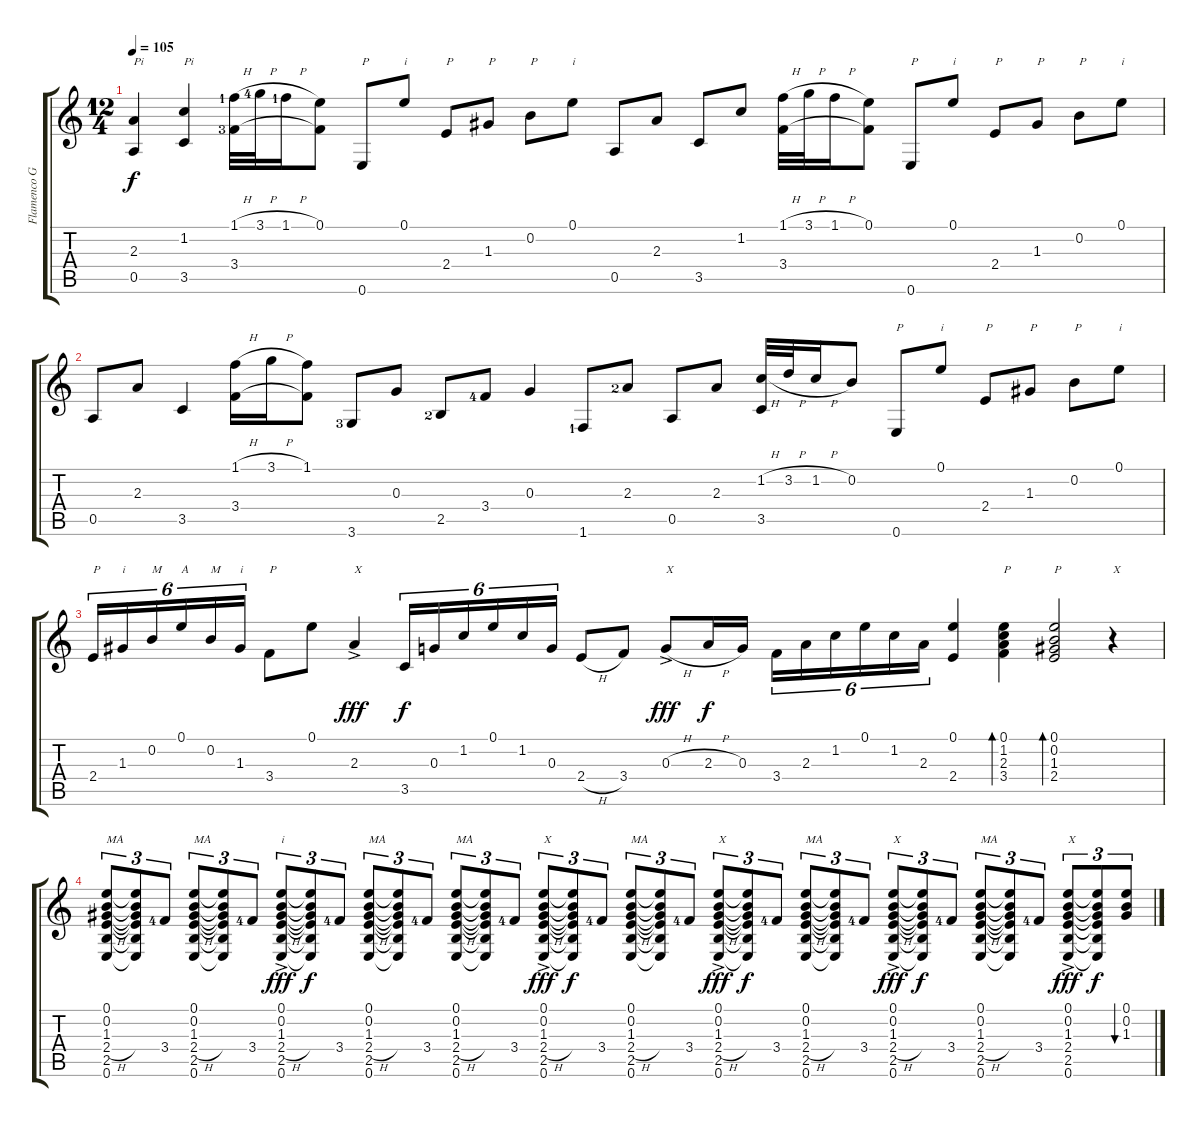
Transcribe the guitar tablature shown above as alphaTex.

\track ("Flamenco Guitar" "Flamenco G") {instrument acousticguitarnylon}
\staff {score tabs}
\tuning (E4 B3 G3 D3 A2 E2) {hide}
\ts (12 4)
\tempo 105
\clef g2
\ks c
(2.3 0.5).4{txt "Pi" dy f instrument acousticguitarnylon} (1.2 3.5).4{txt "Pi"} (1.1{h lf 2} 3.4{lf 4}).32 3.1{h lf 5}.32 1.1{h lf 2}.16 (0.1 3.4{t}).8 0.6.8{txt "P"} 0.1.8{txt "i"} 2.4.8{txt "P"} 1.3.8{txt "P"} 0.2.8{txt "P"} 0.1.8{txt "i"} 0.5.8 2.3.8 3.5.8 1.2.8 (1.1{h} 3.4).32 3.1{h}.32 1.1{h}.16 (0.1 3.4{t}).8 0.6.8{txt "P"} 0.1.8{txt "i"} 2.4.8{txt "P"} 1.3.8{txt "P"} 0.2.8{txt "P"} 0.1.8{txt "i"} |
0.5.8 2.3.8 3.5.4 (1.1{h} 3.4).16 3.1{h}.16 (1.1 3.4{t}).8 3.6{lf 4}.8 0.3.8 2.5{lf 3}.8 3.4{lf 5}.8 0.3.4 1.6{lf 2}.8 2.3{lf 3}.8 0.5.8 2.3.8 (1.2{h} 3.5).32 3.2{h}.32 1.2{h}.16 0.2.8 0.6.8{txt "P"} 0.1.8{txt "i"} 2.4.8{txt "P"} 1.3.8{txt "P"} 0.2.8{txt "P"} 0.1.8{txt "i"} |
2.4.16{tu (6 4) txt "P"} 1.3.16{tu (6 4) txt "i"} 0.2.16{tu (6 4) txt "M"} 0.1.16{tu (6 4) txt "A"} 0.2.16{tu (6 4) txt "M"} 1.3.16{tu (6 4) txt "i"} 3.4.8{txt "P"} 0.1.8 2.3{ac}.4{txt "X" dy fff} 3.5.16{tu (6 4) dy f} 0.3.16{tu (6 4)} 1.2.16{tu (6 4)} 0.1.16{tu (6 4)} 1.2.16{tu (6 4)} 0.3.16{tu (6 4)} 2.4{h}.8 3.4.8 0.3{h ac}.8{txt "X" dy fff} 2.3{h}.16{dy f} 0.3.16 3.4.16{tu (6 4)} 2.3.16{tu (6 4)} 1.2.16{tu (6 4)} 0.1.16{tu (6 4)} 1.2.16{tu (6 4)} 2.3.16{tu (6 4)} (0.1 2.4).4 (0.1 1.2 2.3 3.4).4{bd 30 txt "P"} (0.1 0.2 1.3 2.4).2{bd 30 txt "P"} r.4{txt "X"} |
(0.1 0.2 1.3 2.4{h} 2.5 0.6).8{tu (3 2) txt "MA"} (0.1{t} 0.2{t} 1.3{t} 2.4{t} 2.5{t} 0.6{t}).8{tu (3 2)} 3.4{lf 5}.8{tu (3 2)} (0.1 0.2 1.3 2.4{h} 2.5 0.6).8{tu (3 2) txt "MA"} (0.1{t} 0.2{t} 1.3{t} 2.4{t} 2.5{t} 0.6{t}).8{tu (3 2)} 3.4{lf 5}.8{tu (3 2)} (0.1{ac} 0.2 1.3 2.4{h} 2.5 0.6).8{tu (3 2) txt "i" dy fff} (0.1{t} 0.2{t} 1.3{t} 2.4{t} 2.5{t} 0.6{t}).8{tu (3 2) dy f} 3.4{lf 5}.8{tu (3 2)} (0.1 0.2 1.3 2.4{h} 2.5 0.6).8{tu (3 2) txt "MA"} (0.1{t} 0.2{t} 1.3{t} 2.4{t} 2.5{t} 0.6{t}).8{tu (3 2)} 3.4{lf 5}.8{tu (3 2)} (0.1 0.2 1.3 2.4{h} 2.5 0.6).8{tu (3 2) txt "MA"} (0.1{t} 0.2{t} 1.3{t} 2.4{t} 2.5{t} 0.6{t}).8{tu (3 2)} 3.4{lf 5}.8{tu (3 2)} (0.1{ac} 0.2 1.3 2.4{h} 2.5 0.6).8{tu (3 2) txt "X" dy fff} (0.1{t} 0.2{t} 1.3{t} 2.4{t} 2.5{t} 0.6{t}).8{tu (3 2) dy f} 3.4{lf 5}.8{tu (3 2)} (0.1 0.2 1.3 2.4{h} 2.5 0.6).8{tu (3 2) txt "MA"} (0.1{t} 0.2{t} 1.3{t} 2.4{t} 2.5{t} 0.6{t}).8{tu (3 2)} 3.4{lf 5}.8{tu (3 2)} (0.1{ac} 0.2 1.3 2.4{h} 2.5 0.6).8{tu (3 2) txt "X" dy fff} (0.1{t} 0.2{t} 1.3{t} 2.4{t} 2.5{t} 0.6{t}).8{tu (3 2) dy f} 3.4{lf 5}.8{tu (3 2)} (0.1 0.2 1.3 2.4{h} 2.5 0.6).8{tu (3 2) txt "MA"} (0.1{t} 0.2{t} 1.3{t} 2.4{t} 2.5{t} 0.6{t}).8{tu (3 2)} 3.4{lf 5}.8{tu (3 2)} (0.1{ac} 0.2 1.3 2.4{h} 2.5 0.6).8{tu (3 2) txt "X" dy fff} (0.1{t} 0.2{t} 1.3{t} 2.4{t} 2.5{t} 0.6{t}).8{tu (3 2) dy f} 3.4{lf 5}.8{tu (3 2)} (0.1 0.2 1.3 2.4{h} 2.5 0.6).8{tu (3 2) txt "MA"} (0.1{t} 0.2{t} 1.3{t} 2.4{t} 2.5{t} 0.6{t}).8{tu (3 2)} 3.4{lf 5}.8{tu (3 2)} (0.1{ac} 0.2 1.3 2.4 2.5 0.6).8{tu (3 2) txt "X" dy fff} (0.1{t} 0.2{t} 1.3{t} 2.4{t} 2.5{t} 0.6{t}).8{tu (3 2) dy f} (0.1 0.2 1.3).8{tu (3 2) bu 60}
